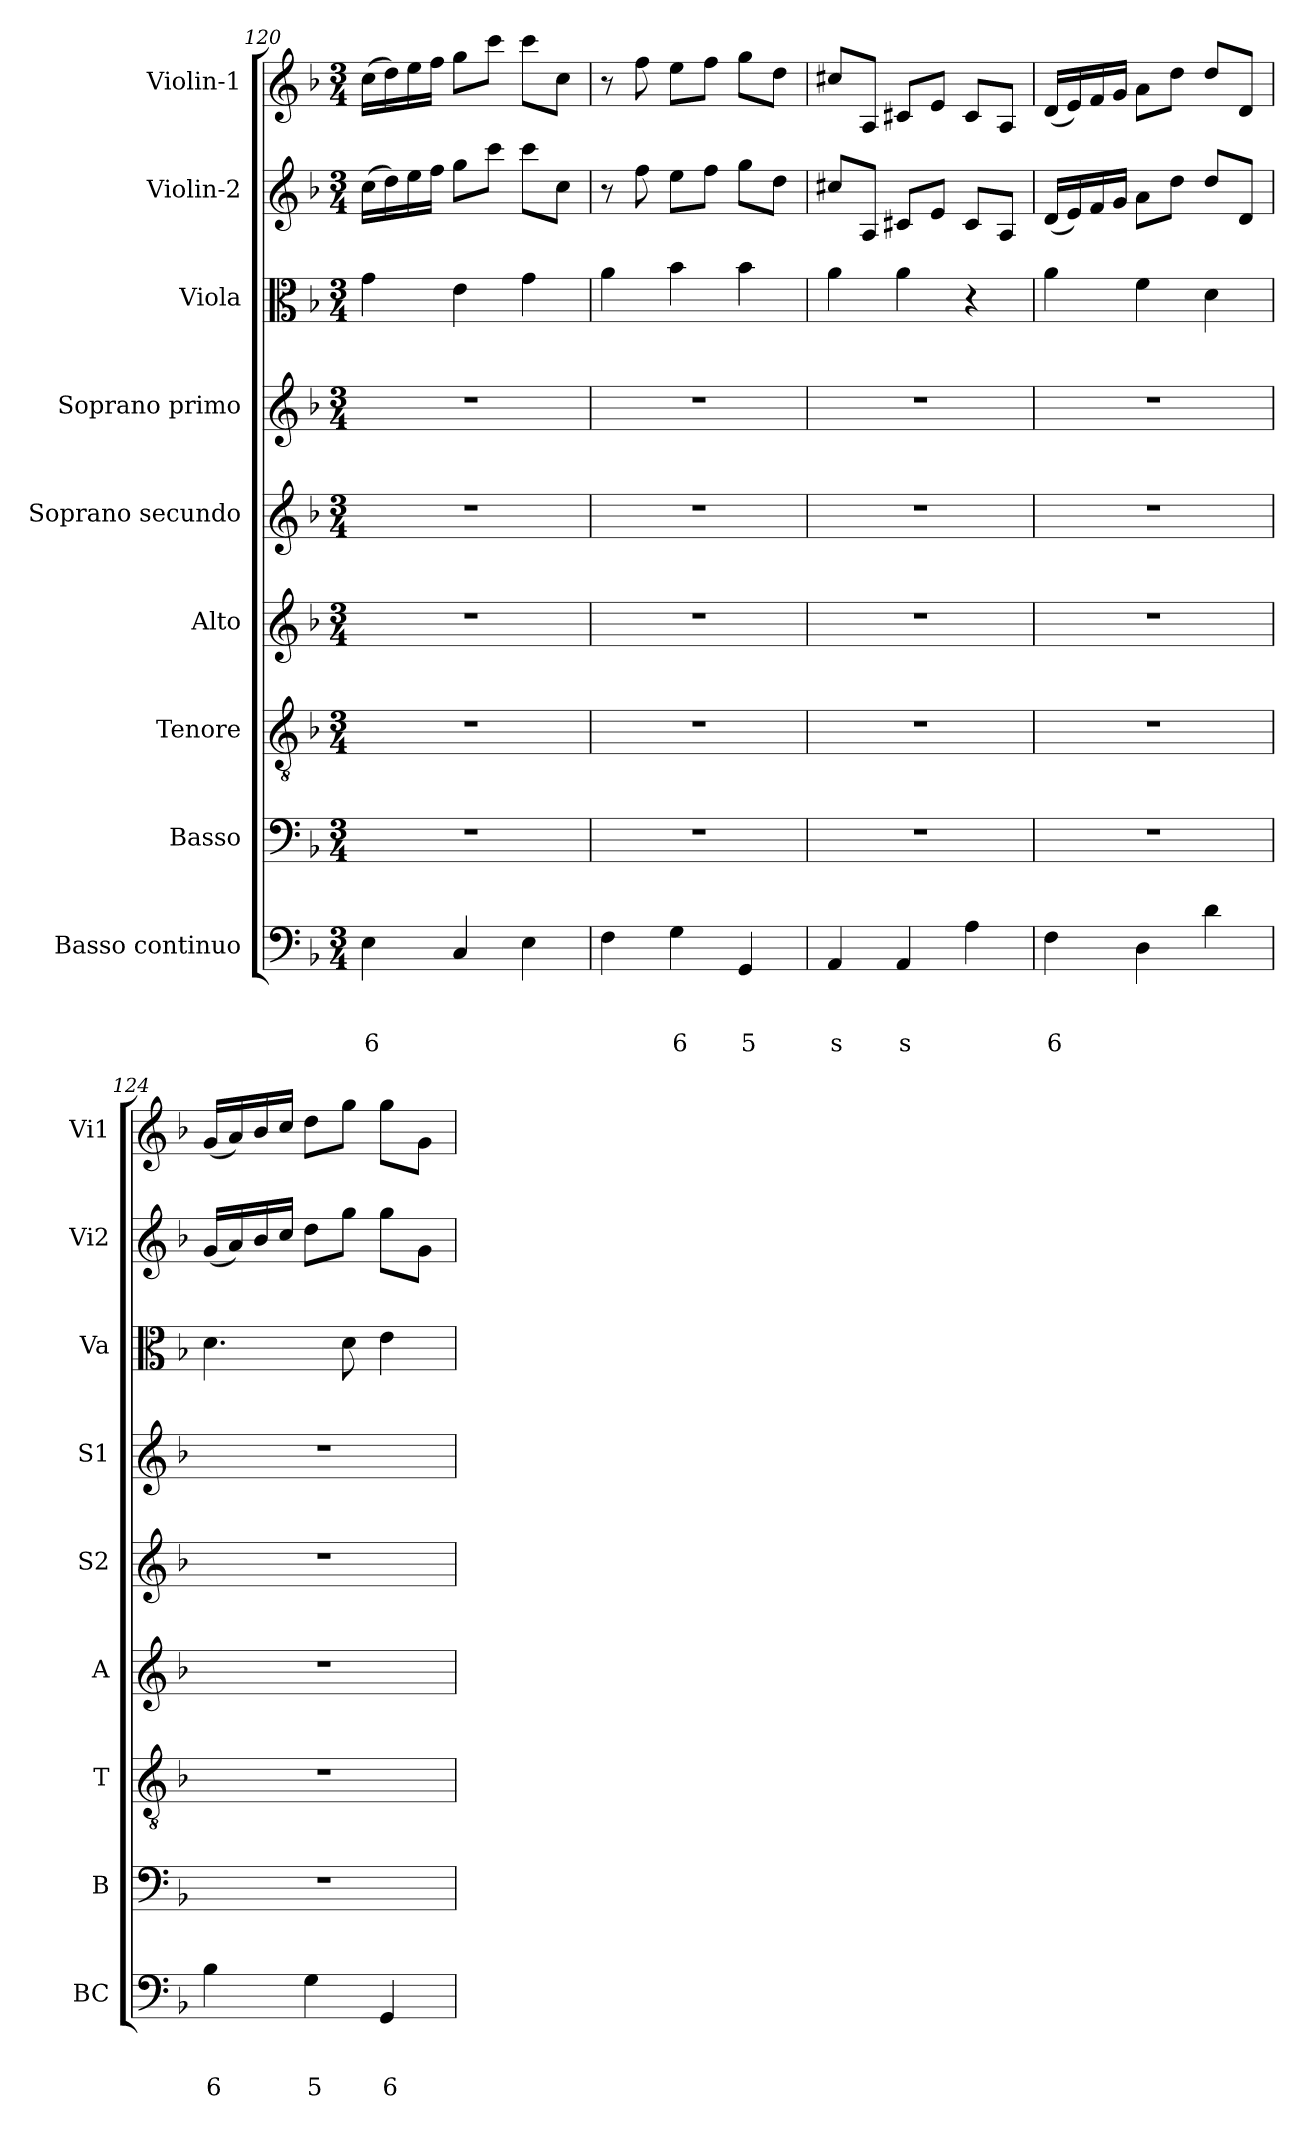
**kern	**text	**text	**text	**kern	**kern	**kern	**kern	**kern	**kern	**kern	**kern
*part9	*part9	*part9	*part9	*part8	*part7	*part6	*part5	*part4	*part3	*part2	*part1
*staff9	*staff9	*staff9	*staff9	*staff8	*staff7	*staff6	*staff5	*staff4	*staff3	*staff2	*staff1
*I"Basso continuo	*	*	*	*I"Basso	*I"Tenore	*I"Alto	*I"Soprano secundo	*I"Soprano primo	*I"Viola	*I"Violin-2	*I"Violin-1
*I'BC	*	*	*	*I'B	*I'T	*I'A	*I'S2	*I'S1	*I'Va	*I'Vi2	*I'Vi1
!!LO:LB:g=z
*clefF4	*	*	*	*clefF4	*clefGv2	*clefG2	*clefG2	*clefG2	*clefC3	*clefG2	*clefG2
*k[b-]	*	*	*	*k[b-]	*k[b-]	*k[b-]	*k[b-]	*k[b-]	*k[b-]	*k[b-]	*k[b-]
*F:	*	*	*	*F:	*F:	*F:	*F:	*F:	*F:	*F:	*F:
*M3/4	*	*	*	*M3/4	*M3/4	*M3/4	*M3/4	*M3/4	*M3/4	*M3/4	*M3/4
=120	=120	=120	=120	=120	=120	=120	=120	=120	=120	=120	=120
!	!	!	!LO:LY:b	!	!	!	!	!	!	!	!
4E\	.	.	6	2.r	2.r	2.r	2.r	2.r	4g\	(>16cc\LL	(>16cc\LL
.	.	.	.	.	.	.	.	.	.	16dd\)	16dd\)
.	.	.	.	.	.	.	.	.	.	16ee\	16ee\
.	.	.	.	.	.	.	.	.	.	16ff\JJ	16ff\JJ
4C/	.	.	.	.	.	.	.	.	4e\	8gg\L	8gg\L
.	.	.	.	.	.	.	.	.	.	8ccc\J	8ccc\J
4E\	.	.	.	.	.	.	.	.	4g\	8ccc\L	8ccc\L
.	.	.	.	.	.	.	.	.	.	8cc\J	8cc\J
=121	=121	=121	=121	=121	=121	=121	=121	=121	=121	=121	=121
4F\	.	.	.	2.r	2.r	2.r	2.r	2.r	4a\	8r	8r
.	.	.	.	.	.	.	.	.	.	8ff\	8ff\
!	!	!	!LO:LY:b	!	!	!	!	!	!	!	!
4G\	.	.	6	.	.	.	.	.	4b-\	8ee\L	8ee\L
.	.	.	.	.	.	.	.	.	.	8ff\J	8ff\J
!	!	!	!LO:LY:b	!	!	!	!	!	!	!	!
4GG/	.	.	5	.	.	.	.	.	4b-\	8gg\L	8gg\L
.	.	.	.	.	.	.	.	.	.	8dd\J	8dd\J
=122	=122	=122	=122	=122	=122	=122	=122	=122	=122	=122	=122
!	!	!	!LO:LY:b	!	!	!	!	!	!	!	!
4AA/	.	.	s	2.r	2.r	2.r	2.r	2.r	4a\	8cc#X/L	8cc#X/L
.	.	.	.	.	.	.	.	.	.	8A/J	8A/J
!	!	!	!LO:LY:b	!	!	!	!	!	!	!	!
4AA/	.	.	s	.	.	.	.	.	4a\	8c#X/L	8c#X/L
.	.	.	.	.	.	.	.	.	.	8e/J	8e/J
4A\	.	.	.	.	.	.	.	.	4r	8c#/L	8c#/L
.	.	.	.	.	.	.	.	.	.	8A/J	8A/J
=123	=123	=123	=123	=123	=123	=123	=123	=123	=123	=123	=123
!	!	!	!LO:LY:b	!	!	!	!	!	!	!	!
4F\	.	.	6	2.r	2.r	2.r	2.r	2.r	4a\	(<16d/LL	(<16d/LL
.	.	.	.	.	.	.	.	.	.	16e/)	16e/)
.	.	.	.	.	.	.	.	.	.	16f/	16f/
.	.	.	.	.	.	.	.	.	.	16g/JJ	16g/JJ
4D\	.	.	.	.	.	.	.	.	4f\	8a\L	8a\L
.	.	.	.	.	.	.	.	.	.	8dd\J	8dd\J
4d\	.	.	.	.	.	.	.	.	4d\	8dd/L	8dd/L
.	.	.	.	.	.	.	.	.	.	8d/J	8d/J
=124	=124	=124	=124	=124	=124	=124	=124	=124	=124	=124	=124
!	!	!	!LO:LY:b	!	!	!	!	!	!	!	!
4B-\	.	.	6	2.r	2.r	2.r	2.r	2.r	4.d\	(<16g/LL	(<16g/LL
.	.	.	.	.	.	.	.	.	.	16a/)	16a/)
.	.	.	.	.	.	.	.	.	.	16b-/	16b-/
.	.	.	.	.	.	.	.	.	.	16cc/JJ	16cc/JJ
!	!	!	!LO:LY:b	!	!	!	!	!	!	!	!
4G\	.	.	5	.	.	.	.	.	.	8dd\L	8dd\L
.	.	.	.	.	.	.	.	.	8d\	8gg\J	8gg\J
!	!	!	!LO:LY:b	!	!	!	!	!	!	!	!
4GG/	.	.	6	.	.	.	.	.	4e\	8gg\L	8gg\L
.	.	.	.	.	.	.	.	.	.	8g\J	8g\J
=	=	=	=	=	=	=	=	=	=	=	=
*-	*-	*-	*-	*-	*-	*-	*-	*-	*-	*-	*-
